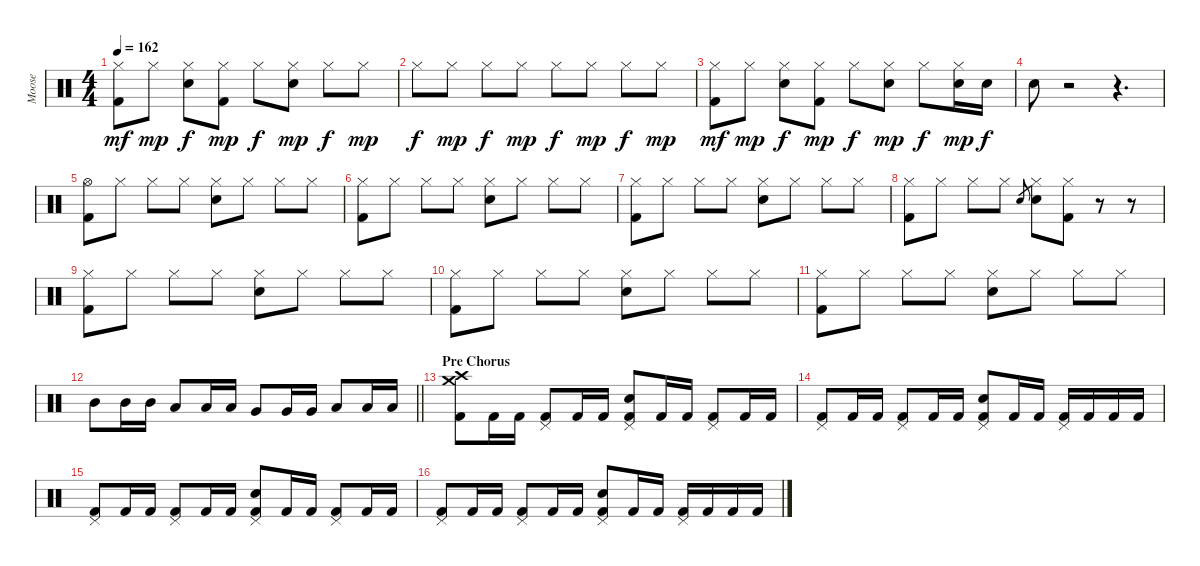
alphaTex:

\track ("Moose" "Moose") {instrument percussion}
\staff {score}
\articulation defaults
\ts (4 4)
\tempo 162
\clef neutral
\ks c
("Kick (hit) 2" "Hi-Hat (closed)").8{dy mf} "Hi-Hat (closed)".8{dy mp} ("Snare (hit) 2" "Hi-Hat (closed)").8{dy f} ("Kick (hit) 2" "Hi-Hat (closed)").8{dy mp} "Hi-Hat (closed)".8{dy f} ("Snare (hit) 2" "Hi-Hat (closed)").8{dy mp} "Hi-Hat (closed)".8{dy f} "Hi-Hat (closed)".8{dy mp} |
"Hi-Hat (closed)".8{dy f} "Hi-Hat (closed)".8{dy mp} "Hi-Hat (closed)".8{dy f} "Hi-Hat (closed)".8{dy mp} "Hi-Hat (closed)".8{dy f} "Hi-Hat (closed)".8{dy mp} "Hi-Hat (closed)".8{dy f} "Hi-Hat (closed)".8{dy mp} |
("Kick (hit) 2" "Hi-Hat (closed)").8{dy mf} "Hi-Hat (closed)".8{dy mp} ("Snare (hit) 2" "Hi-Hat (closed)").8{dy f} ("Kick (hit) 2" "Hi-Hat (closed)").8{dy mp} "Hi-Hat (closed)".8{dy f} ("Snare (hit) 2" "Hi-Hat (closed)").8{dy mp} "Hi-Hat (closed)".8{dy f} ("Snare (hit) 2" "Hi-Hat (closed)").16{dy mp} "Snare (hit) 2".16{dy f} |
"Snare (hit) 2".8 r.2 r.4{d} |
("Kick (hit) 2" "Hi-Hat (open)").8 "Hi-Hat (closed)".8 "Hi-Hat (closed)".8 "Hi-Hat (closed)".8 ("Snare (hit) 2" "Hi-Hat (closed)").8 "Hi-Hat (closed)".8 "Hi-Hat (closed)".8 "Hi-Hat (closed)".8 |
("Kick (hit) 2" "Hi-Hat (closed)").8 "Hi-Hat (closed)".8 "Hi-Hat (closed)".8 "Hi-Hat (closed)".8 ("Snare (hit) 2" "Hi-Hat (closed)").8 "Hi-Hat (closed)".8 "Hi-Hat (closed)".8 "Hi-Hat (closed)".8 |
("Kick (hit) 2" "Hi-Hat (closed)").8 "Hi-Hat (closed)".8 "Hi-Hat (closed)".8 "Hi-Hat (closed)".8 ("Snare (hit) 2" "Hi-Hat (closed)").8 "Hi-Hat (closed)".8 "Hi-Hat (closed)".8 "Hi-Hat (closed)".8 |
("Kick (hit) 2" "Hi-Hat (closed)").8 "Hi-Hat (closed)".8 "Hi-Hat (closed)".8 "Hi-Hat (closed)".8 "Snare (hit) 2".8{gr} ("Snare (hit) 2" "Hi-Hat (closed)").8 ("Kick (hit) 2" "Hi-Hat (closed)").8 r.8 r.8 |
("Kick (hit) 2" "Hi-Hat (closed)").8 "Hi-Hat (closed)".8 "Hi-Hat (closed)".8 "Hi-Hat (closed)".8 ("Snare (hit) 2" "Hi-Hat (closed)").8 "Hi-Hat (closed)".8 "Hi-Hat (closed)".8 "Hi-Hat (closed)".8 |
("Kick (hit) 2" "Hi-Hat (closed)").8 "Hi-Hat (closed)".8 "Hi-Hat (closed)".8 "Hi-Hat (closed)".8 ("Snare (hit) 2" "Hi-Hat (closed)").8 "Hi-Hat (closed)".8 "Hi-Hat (closed)".8 "Hi-Hat (closed)".8 |
("Kick (hit) 2" "Hi-Hat (closed)").8 "Hi-Hat (closed)".8 "Hi-Hat (closed)".8 "Hi-Hat (closed)".8 ("Snare (hit) 2" "Hi-Hat (closed)").8 "Hi-Hat (closed)".8 "Hi-Hat (closed)".8 "Hi-Hat (closed)".8 |
\barLineRight lightlight "Mid Tom (hit)".8 "Mid Tom (hit)".16 "Mid Tom (hit)".16 "Low Tom (hit)".8 "Low Tom (hit)".16 "Low Tom (hit)".16 "Very Low Tom (hit)".8 "Very Low Tom (hit)".16 "Very Low Tom (hit)".16 "Low Floor Tom (hit)".8 "Low Floor Tom (hit)".16 "Low Floor Tom (hit)".16
|
\section ("" "Pre Chorus")
("Kick (hit) 2" "Crash high (hit)" "Crash medium (hit)").8 "Kick (hit) 2".16 "Kick (hit) 2".16 ("Kick (hit) 2" "Pedal Hi-Hat (hit)").8 "Kick (hit) 2".16 "Kick (hit) 2".16 ("Kick (hit) 2" "Snare (hit) 2" "Pedal Hi-Hat (hit)").8 "Kick (hit) 2".16 "Kick (hit) 2".16 ("Kick (hit) 2" "Pedal Hi-Hat (hit)").8 "Kick (hit) 2".16 "Kick (hit) 2".16 |
("Kick (hit) 2" "Pedal Hi-Hat (hit)").8 "Kick (hit) 2".16 "Kick (hit) 2".16 ("Kick (hit) 2" "Pedal Hi-Hat (hit)").8 "Kick (hit) 2".16 "Kick (hit) 2".16 ("Kick (hit) 2" "Snare (hit) 2" "Pedal Hi-Hat (hit)").8 "Kick (hit) 2".16 "Kick (hit) 2".16 ("Kick (hit) 2" "Pedal Hi-Hat (hit)").16 "Kick (hit) 2".16 "Kick (hit) 2".16 "Kick (hit) 2".16 |
("Kick (hit) 2" "Pedal Hi-Hat (hit)").8 "Kick (hit) 2".16 "Kick (hit) 2".16 ("Kick (hit) 2" "Pedal Hi-Hat (hit)").8 "Kick (hit) 2".16 "Kick (hit) 2".16 ("Kick (hit) 2" "Snare (hit) 2" "Pedal Hi-Hat (hit)").8 "Kick (hit) 2".16 "Kick (hit) 2".16 ("Kick (hit) 2" "Pedal Hi-Hat (hit)").8 "Kick (hit) 2".16 "Kick (hit) 2".16 |
("Kick (hit) 2" "Pedal Hi-Hat (hit)").8 "Kick (hit) 2".16 "Kick (hit) 2".16 ("Kick (hit) 2" "Pedal Hi-Hat (hit)").8 "Kick (hit) 2".16 "Kick (hit) 2".16 ("Kick (hit) 2" "Snare (hit) 2" "Pedal Hi-Hat (hit)").8 "Kick (hit) 2".16 "Kick (hit) 2".16 ("Kick (hit) 2" "Pedal Hi-Hat (hit)").16 "Kick (hit) 2".16 "Kick (hit) 2".16 "Kick (hit) 2".16
